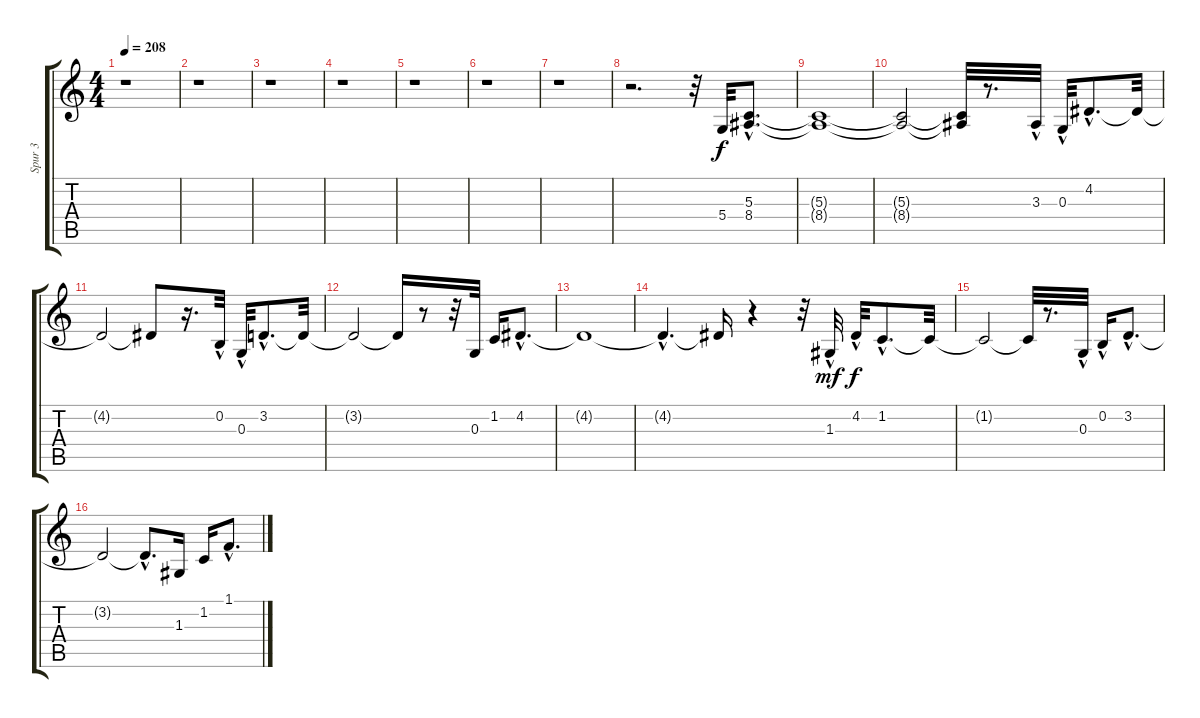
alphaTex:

\track ("Spur 3" "Spur 3") {instrument acousticgrandpiano}
\staff {score tabs}
\tuning (E4 B3 G3 D3 A2 E2) {hide}
\ts (4 4)
\tempo 208
\clef g2
\ks c
r.1{dy f instrument acousticgrandpiano} |
r.1 |
r.1 |
r.1 |
r.1 |
r.1 |
r.1 |
r.2{d} r.32 5.4.32{instrument electricguitarclean} (5.3{hac} 8.4{hac}).8{d} |
(5.3{t} 8.4{t}).1 |
(5.3{t} 8.4{t}).2 (5.3{t} 8.4{t}).32 r.8{d} 3.3{hac}.32 0.3{hac}.32 4.2{hac}.8{d} 4.2{t}.32 |
4.2{t}.2 4.2{t}.8 r.16{d} 0.2{hac}.32 0.3{hac}.32 3.2{hac}.8{d} 3.2{t}.32 |
3.2{t}.2 3.2{t}.16 r.8 r.32 0.3.32 1.2.16 4.2{hac}.8{d} |
4.2{t}.1 |
4.2{hac t}.4{d} 4.2{t}.16 r.4 r.32 1.3{hac}.32{dy mf} 4.2{hac}.32{dy f} 1.2{hac}.8{d} 1.2{t}.32 |
1.2{t}.2 1.2{t}.32 r.8{d} 0.3{hac}.32 0.2{hac}.16 3.2{hac}.8{d} |
3.2{t}.2 3.2{hac t}.8{d} 1.3.16 1.2.16 1.1{hac}.8{d}
